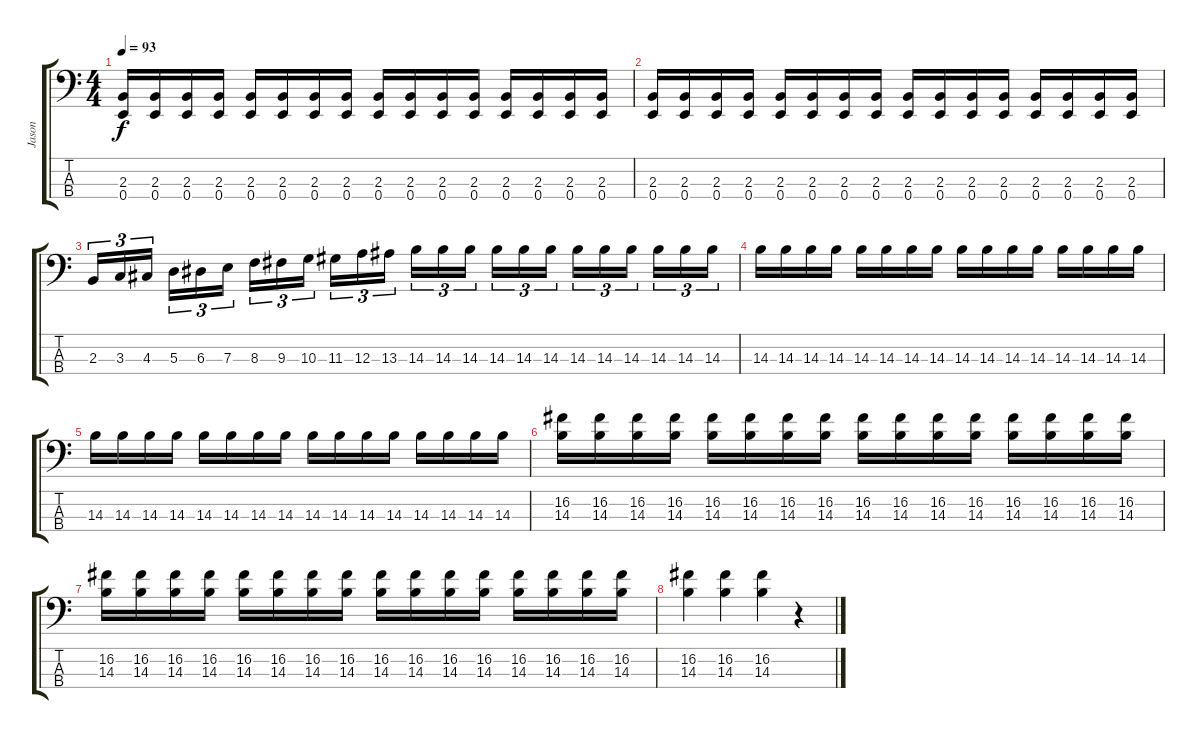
\track ("Jason" "Jason") {instrument electricbasspick}
\staff {score tabs}
\tuning (G2 D2 A1 E1) {hide}
\ts (4 4)
\tempo 93
\clef f4
\ks c
(2.3 0.4).16{dy f} (2.3 0.4).16 (2.3 0.4).16 (2.3 0.4).16 (2.3 0.4).16 (2.3 0.4).16 (2.3 0.4).16 (2.3 0.4).16 (2.3 0.4).16 (2.3 0.4).16 (2.3 0.4).16 (2.3 0.4).16 (2.3 0.4).16 (2.3 0.4).16 (2.3 0.4).16 (2.3 0.4).16 |
(2.3 0.4).16 (2.3 0.4).16 (2.3 0.4).16 (2.3 0.4).16 (2.3 0.4).16 (2.3 0.4).16 (2.3 0.4).16 (2.3 0.4).16 (2.3 0.4).16 (2.3 0.4).16 (2.3 0.4).16 (2.3 0.4).16 (2.3 0.4).16 (2.3 0.4).16 (2.3 0.4).16 (2.3 0.4).16 |
2.3.16{tu (3 2)} 3.3.16{tu (3 2)} 4.3.16{tu (3 2)} 5.3.16{tu (3 2)} 6.3.16{tu (3 2)} 7.3.16{tu (3 2)} 8.3.16{tu (3 2)} 9.3.16{tu (3 2)} 10.3.16{tu (3 2)} 11.3.16{tu (3 2)} 12.3.16{tu (3 2)} 13.3.16{tu (3 2)} 14.3.16{tu (3 2)} 14.3.16{tu (3 2)} 14.3.16{tu (3 2)} 14.3.16{tu (3 2)} 14.3.16{tu (3 2)} 14.3.16{tu (3 2)} 14.3.16{tu (3 2)} 14.3.16{tu (3 2)} 14.3.16{tu (3 2)} 14.3.16{tu (3 2)} 14.3.16{tu (3 2)} 14.3.16{tu (3 2)} |
14.3.16 14.3.16 14.3.16 14.3.16 14.3.16 14.3.16 14.3.16 14.3.16 14.3.16 14.3.16 14.3.16 14.3.16 14.3.16 14.3.16 14.3.16 14.3.16 |
14.3.16 14.3.16 14.3.16 14.3.16 14.3.16 14.3.16 14.3.16 14.3.16 14.3.16 14.3.16 14.3.16 14.3.16 14.3.16 14.3.16 14.3.16 14.3.16 |
(16.2 14.3).16 (16.2 14.3).16 (16.2 14.3).16 (16.2 14.3).16 (16.2 14.3).16 (16.2 14.3).16 (16.2 14.3).16 (16.2 14.3).16 (16.2 14.3).16 (16.2 14.3).16 (16.2 14.3).16 (16.2 14.3).16 (16.2 14.3).16 (16.2 14.3).16 (16.2 14.3).16 (16.2 14.3).16 |
(16.2 14.3).16 (16.2 14.3).16 (16.2 14.3).16 (16.2 14.3).16 (16.2 14.3).16 (16.2 14.3).16 (16.2 14.3).16 (16.2 14.3).16 (16.2 14.3).16 (16.2 14.3).16 (16.2 14.3).16 (16.2 14.3).16 (16.2 14.3).16 (16.2 14.3).16 (16.2 14.3).16 (16.2 14.3).16 |
(16.2 14.3).4 (16.2 14.3).4 (16.2 14.3).4 r.4
